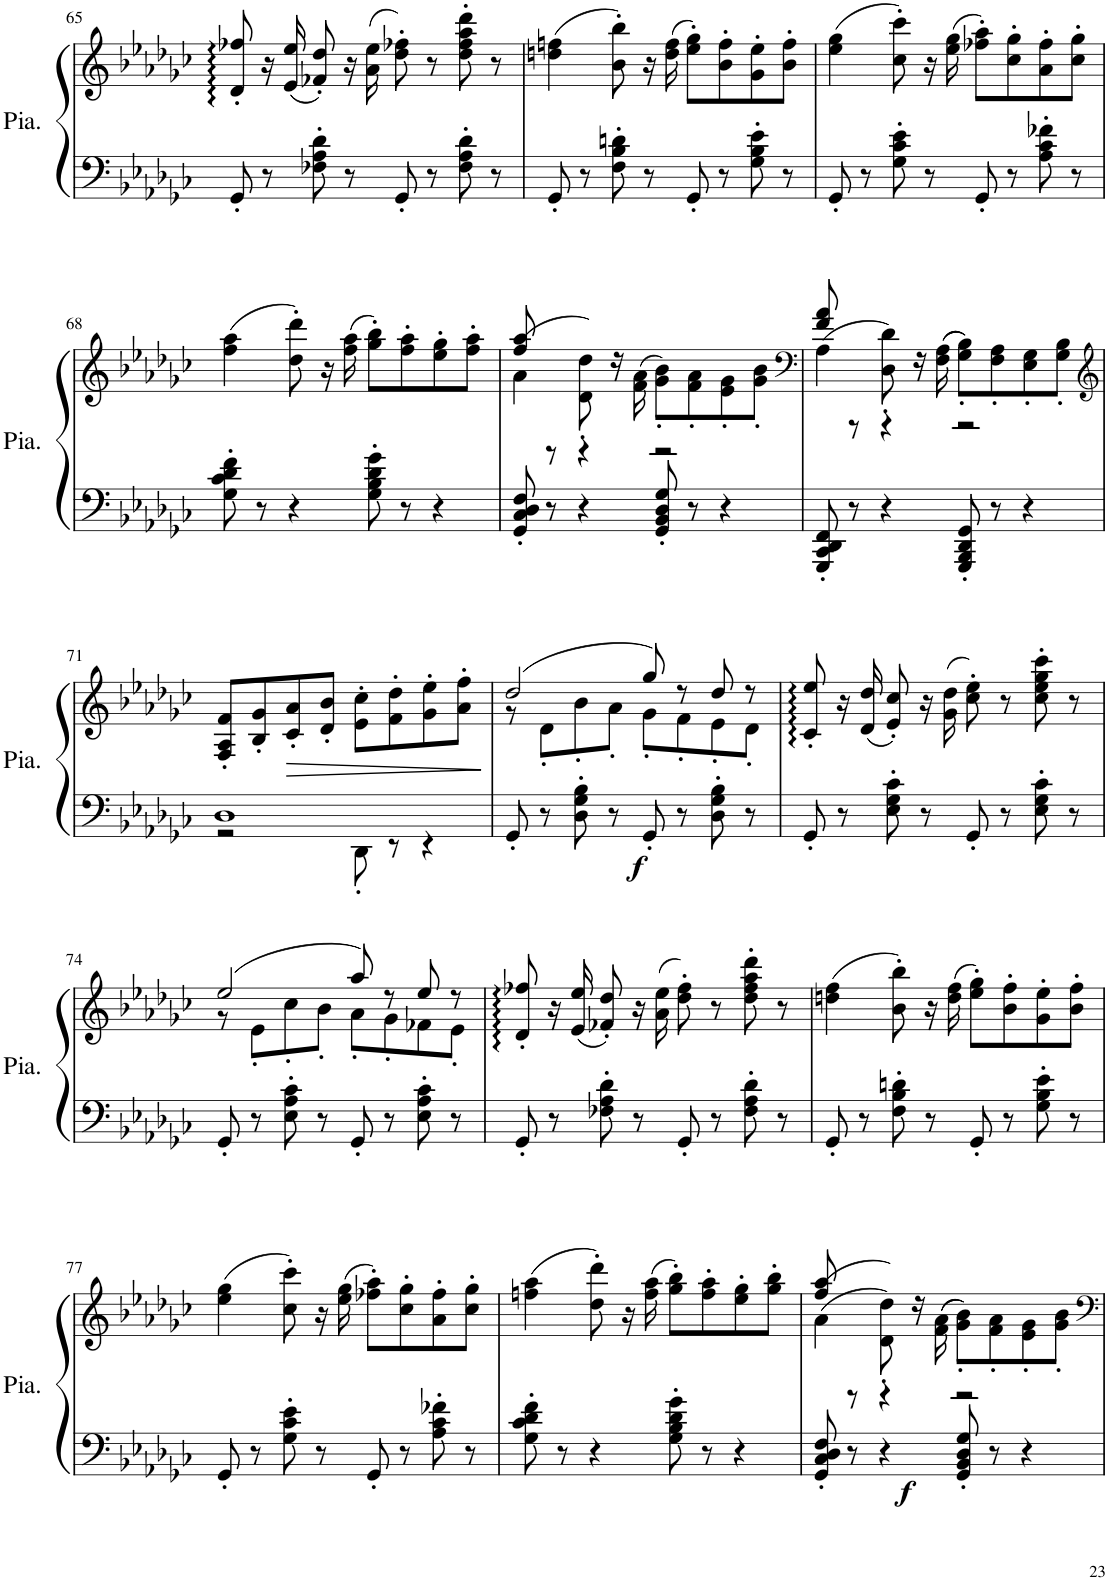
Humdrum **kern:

**kern	**kern	**dynam
*part1	*part1	*part1
*staff2	*staff1	*staff1/2
*I"Piano	*	*
*I'Pia.	*	*
!!LO:PB:g=z
*clefF4	*clefG2	*
*k[b-e-a-d-g-c-]	*k[b-e-a-d-g-c-]	*
*M4/4	*M4/4	*
=65	=65	=65
8GG-'/	8d-/' 8ff-X/'	.
8r	16r	.
.	(16e-/ 16ee-/	.
8F-X\' 8A-\' 8d-\'	8f-X/' 8dd-/')	.
8r	16r	.
.	(16a-\ 16ee-\	.
8GG-'/	8dd-\' 8ff-X\')	.
8r	8r	.
8F-\' 8A-\' 8d-\'	8dd-\' 8ff-\' 8aa-\' 8ddd-\'	.
8r	8r	.
=66	=66	=66
8GG-'/	(4ddn\ 4ffn\	.
8r	.	.
8F\' 8B-\' 8dn\'	8b-\' 8bb-\')	.
8r	16r	.
.	(16dd\ 16ff\	.
8GG-'/	8ee-\' 8gg-\'L)	.
8r	8b-\' 8ff\'	.
8G-\' 8B-\' 8e-\'	8g-\' 8ee-\'	.
8r	8b-\' 8ff\'J	.
=67	=67	=67
8GG-'/	(4ee-\ 4gg-\	.
8r	.	.
8G-\' 8c-\' 8e-\'	8cc-\' 8ccc-\')	.
8r	16r	.
.	(16ee-\ 16gg-\	.
8GG-'/	8ff-X\' 8aa-\'L)	.
8r	8cc-\' 8gg-\'	.
8A-\' 8c-\' 8f-X\'	8a-\' 8ff-\'	.
8r	8cc-\' 8gg-\'J	.
!!LO:LB:g=z
=68	=68	=68
8G-\' 8c-\' 8d-\' 8f\'	(4ff\ 4aa-\	.
8r	.	.
4r	8dd-\' 8ddd-\')	.
.	16r	.
.	(16ff\ 16aa-\	.
8G-\' 8B-\' 8d-\' 8g-\'	8gg-\' 8bb-\'L)	.
8r	8ff\' 8aa-\'	.
4r	8ee-\' 8gg-\'	.
.	8ff\' 8aa-\'J	.
=69	=69	=69
*	*^	*
8GG-/' 8C-/' 8D-/' 8F/'	(4a-\	8ff/ 8aa-/	.
8r	.	8r	.
4r	8d-\' 8dd-\')	4r	.
.	16r	.	.
.	(16f\ 16a-\	.	.
8GG-/' 8BB-/' 8D-/' 8G-/'	8g-\' 8b-\'L)	2r	.
8r	8f\' 8a-\'	.	.
4r	8e-\' 8g-\'	.	.
.	8g-\' 8b-\'J	.	.
=70	=70	=70	=70
*	*clefF4	*	*
8GGG-/' 8CC-/' 8DD-/' 8FF/'	(4A-\	8f/ 8a-/	.
8r	.	8r	.
4r	8D-\' 8d-\')	4r	.
.	16r	.	.
.	((16F\ 16A-\	.	.
8GGG-/' 8BBB-/' 8DD-/' 8GG-/'	8G-\' 8B-\'L))	2r	.
8r	8F\' 8A-\'	.	.
4r	8E-\' 8G-\'	.	.
.	8G-\' 8B-\'J	.	.
*	*v	*v	*
!!LO:LB:g=z
=71	=71	=71
*	*clefG2	*
*^	*	*
1D-	2r	8F/' 8A-/' 8f/'L	.
.	.	8B-/' 8g-/'	.
!	!	!	!LO:HP:b
.	.	8c-/' 8a-/'	>
.	.	8d-/' 8b-/'J	.
.	8DD-'\	8e-\' 8cc-\'L	.
.	8r	8f\' 8dd-\'	.
.	4r	8g-\' 8ee-\'	.
.	.	8a-\' 8ff\'J	.
*v	*v	*	*
.	.	]
=72	=72	=72
*	*^	*
8GG-'/	(2dd-/	8r	.
8r	.	8d-'\L	.
8D-\' 8G-\' 8B-\'	.	8b-'\	.
8r	.	8a-'\J	.
!	!	!	!LO:DY:b=2
8GG-'/	8gg-/)	8g-'\L	f
8r	8r	8f'\	.
8D-\' 8G-\' 8B-\'	8dd-/	8e-'\	.
8r	8r	8d-'\J	.
*	*v	*v	*
=73	=73	=73
8GG-'/	8c-/' 8ee-/'	.
8r	16r	.
.	(16d-/ 16dd-/	.
8E-\' 8G-\' 8c-\'	8e-/' 8cc-/')	.
8r	16r	.
.	(16g-\ 16dd-\	.
8GG-'/	8cc-\' 8ee-\')	.
8r	8r	.
8E-\' 8G-\' 8c-\'	8cc-\' 8ee-\' 8gg-\' 8ccc-\'	.
8r	8r	.
!!LO:LB:g=z
=74	=74	=74
*	*^	*
8GG-'/	(2ee-/	8r	.
8r	.	8e-'\L	.
8E-\' 8A-\' 8c-\'	.	8cc-'\	.
8r	.	8b-'\J	.
8GG-'/	8aa-/)	8a-'\L	.
8r	8r	8g-'\	.
8E-\' 8A-\' 8c-\'	8ee-/	8f-X\	.
8r	8r	8e-'\J	.
*	*v	*v	*
=75	=75	=75
8GG-'/	8d-/' 8ff-X/'	.
8r	16r	.
.	(16e-/ 16ee-/	.
8F-X\' 8A-\' 8d-\'	8f-X/' 8dd-/')	.
8r	16r	.
.	(16a-\ 16ee-\	.
8GG-'/	8dd-\' 8ff-\')	.
8r	8r	.
8F-\' 8A-\' 8d-\'	8dd-\' 8ff-\' 8aa-\' 8ddd-\'	.
8r	8r	.
=76	=76	=76
8GG-'/	(4ddn\ 4ff\	.
8r	.	.
8F\' 8B-\' 8dn\'	8b-\' 8bb-\')	.
8r	16r	.
.	(16dd\ 16ff\	.
8GG-'/	8ee-\' 8gg-\'L)	.
8r	8b-\' 8ff\'	.
8G-\' 8B-\' 8e-\'	8g-\' 8ee-\'	.
8r	8b-\' 8ff\'J	.
!!LO:LB:g=z
=77	=77	=77
8GG-'/	(4ee-\ 4gg-\	.
8r	.	.
8G-\' 8c-\' 8e-\'	8cc-\' 8ccc-\')	.
8r	16r	.
.	(16ee-\ 16gg-\	.
8GG-'/	8ff-X\' 8aa-\'L)	.
8r	8cc-\' 8gg-\'	.
8A-\' 8c-\' 8f-X\'	8a-\' 8ff-\'	.
8r	8cc-\' 8gg-\'J	.
=78	=78	=78
8G-\' 8c-\' 8d-\' 8f\'	(4ffn\ 4aa-\	.
8r	.	.
4r	8dd-\' 8ddd-\')	.
.	16r	.
.	(16ff\ 16aa-\	.
8G-\' 8B-\' 8d-\' 8g-\'	8gg-\' 8bb-\'L)	.
8r	8ff\' 8aa-\'	.
4r	8ee-\' 8gg-\'	.
.	8gg-\' 8bb-\'J	.
=79	=79	=79
*	*^	*
8GG-/' 8C-/' 8D-/' 8F/'	((4a-\	8ff/ 8aa-/	.
8r	.	8r	.
!	!	!	!LO:DY:b=2
4r	8d-\' 8dd-\'))	4r	f
.	16r	.	.
.	((16f\ 16a-\	.	.
8GG-/' 8BB-/' 8D-/' 8G-/'	8g-\' 8b-\'L))	2r	.
8r	8f\' 8a-\'	.	.
4r	8e-\' 8g-\'	.	.
.	8g-\' 8b-\'J	.	.
*	*v	*v	*
=	=	=
*-	*-	*-
